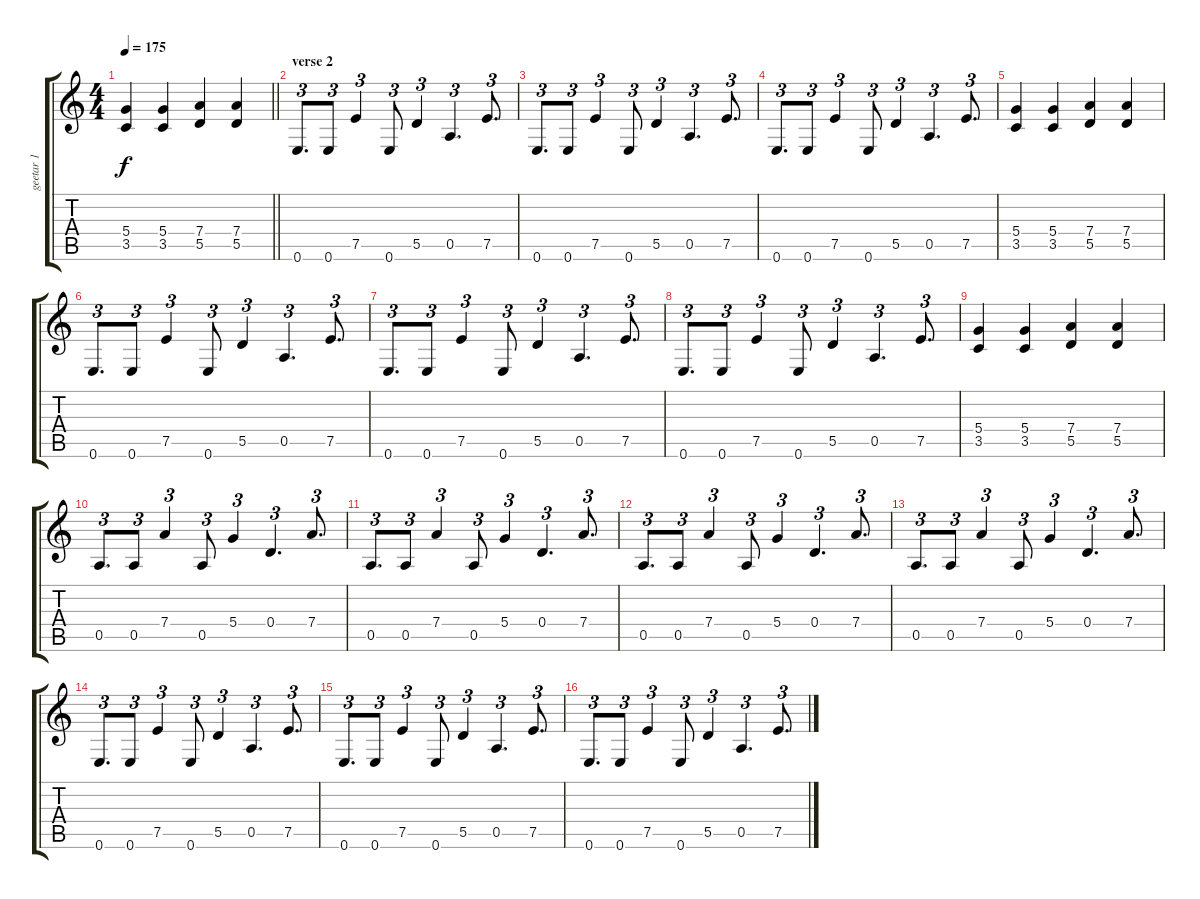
\track ("geetar 1" "geetar 1") {instrument distortionguitar}
\staff {score tabs}
\tuning (E4 B3 G3 D3 A2 E2) {hide}
\ts (4 4)
\tempo 175
\clef g2
\barLineRight lightlight
\ks c
(5.4 3.5).4{dy f} (5.4 3.5).4 (7.4 5.5).4 (7.4 5.5).4 |
\section ("" "verse 2")
0.6.8{d tu (3 2)} 0.6.8{tu (3 2)} 7.5.4{tu (3 2)} 0.6.8{tu (3 2)} 5.5.4{tu (3 2)} 0.5.4{d tu (3 2)} 7.5.8{d tu (3 2)} |
0.6.8{d tu (3 2)} 0.6.8{tu (3 2)} 7.5.4{tu (3 2)} 0.6.8{tu (3 2)} 5.5.4{tu (3 2)} 0.5.4{d tu (3 2)} 7.5.8{d tu (3 2)} |
0.6.8{d tu (3 2)} 0.6.8{tu (3 2)} 7.5.4{tu (3 2)} 0.6.8{tu (3 2)} 5.5.4{tu (3 2)} 0.5.4{d tu (3 2)} 7.5.8{d tu (3 2)} |
(5.4 3.5).4 (5.4 3.5).4 (7.4 5.5).4 (7.4 5.5).4 |
0.6.8{d tu (3 2)} 0.6.8{tu (3 2)} 7.5.4{tu (3 2)} 0.6.8{tu (3 2)} 5.5.4{tu (3 2)} 0.5.4{d tu (3 2)} 7.5.8{d tu (3 2)} |
0.6.8{d tu (3 2)} 0.6.8{tu (3 2)} 7.5.4{tu (3 2)} 0.6.8{tu (3 2)} 5.5.4{tu (3 2)} 0.5.4{d tu (3 2)} 7.5.8{d tu (3 2)} |
0.6.8{d tu (3 2)} 0.6.8{tu (3 2)} 7.5.4{tu (3 2)} 0.6.8{tu (3 2)} 5.5.4{tu (3 2)} 0.5.4{d tu (3 2)} 7.5.8{d tu (3 2)} |
(5.4 3.5).4 (5.4 3.5).4 (7.4 5.5).4 (7.4 5.5).4 |
0.5.8{d tu (3 2)} 0.5.8{tu (3 2)} 7.4.4{tu (3 2)} 0.5.8{tu (3 2)} 5.4.4{tu (3 2)} 0.4.4{d tu (3 2)} 7.4.8{d tu (3 2)} |
0.5.8{d tu (3 2)} 0.5.8{tu (3 2)} 7.4.4{tu (3 2)} 0.5.8{tu (3 2)} 5.4.4{tu (3 2)} 0.4.4{d tu (3 2)} 7.4.8{d tu (3 2)} |
0.5.8{d tu (3 2)} 0.5.8{tu (3 2)} 7.4.4{tu (3 2)} 0.5.8{tu (3 2)} 5.4.4{tu (3 2)} 0.4.4{d tu (3 2)} 7.4.8{d tu (3 2)} |
0.5.8{d tu (3 2)} 0.5.8{tu (3 2)} 7.4.4{tu (3 2)} 0.5.8{tu (3 2)} 5.4.4{tu (3 2)} 0.4.4{d tu (3 2)} 7.4.8{d tu (3 2)} |
0.6.8{d tu (3 2)} 0.6.8{tu (3 2)} 7.5.4{tu (3 2)} 0.6.8{tu (3 2)} 5.5.4{tu (3 2)} 0.5.4{d tu (3 2)} 7.5.8{d tu (3 2)} |
0.6.8{d tu (3 2)} 0.6.8{tu (3 2)} 7.5.4{tu (3 2)} 0.6.8{tu (3 2)} 5.5.4{tu (3 2)} 0.5.4{d tu (3 2)} 7.5.8{d tu (3 2)} |
0.6.8{d tu (3 2)} 0.6.8{tu (3 2)} 7.5.4{tu (3 2)} 0.6.8{tu (3 2)} 5.5.4{tu (3 2)} 0.5.4{d tu (3 2)} 7.5.8{d tu (3 2)}
